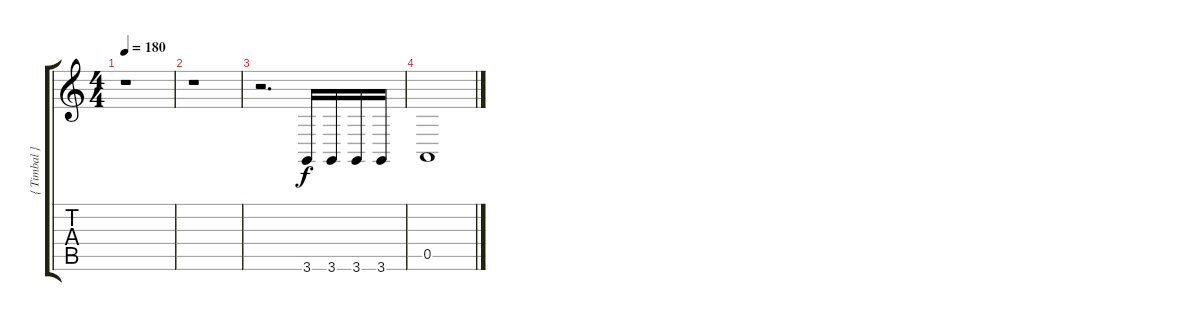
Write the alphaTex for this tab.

\track ("{ Timbal }" "{ Timbal }") {instrument timpani}
\staff {score tabs}
\tuning (E4 B3 G3 D3 A2 E2) {hide}
\ts (4 4)
\tempo 180
\clef g2
\ks c
r.1{dy f} |
r.1 |
r.2{d} 3.6.16 3.6.16 3.6.16 3.6.16 |
0.5.1
